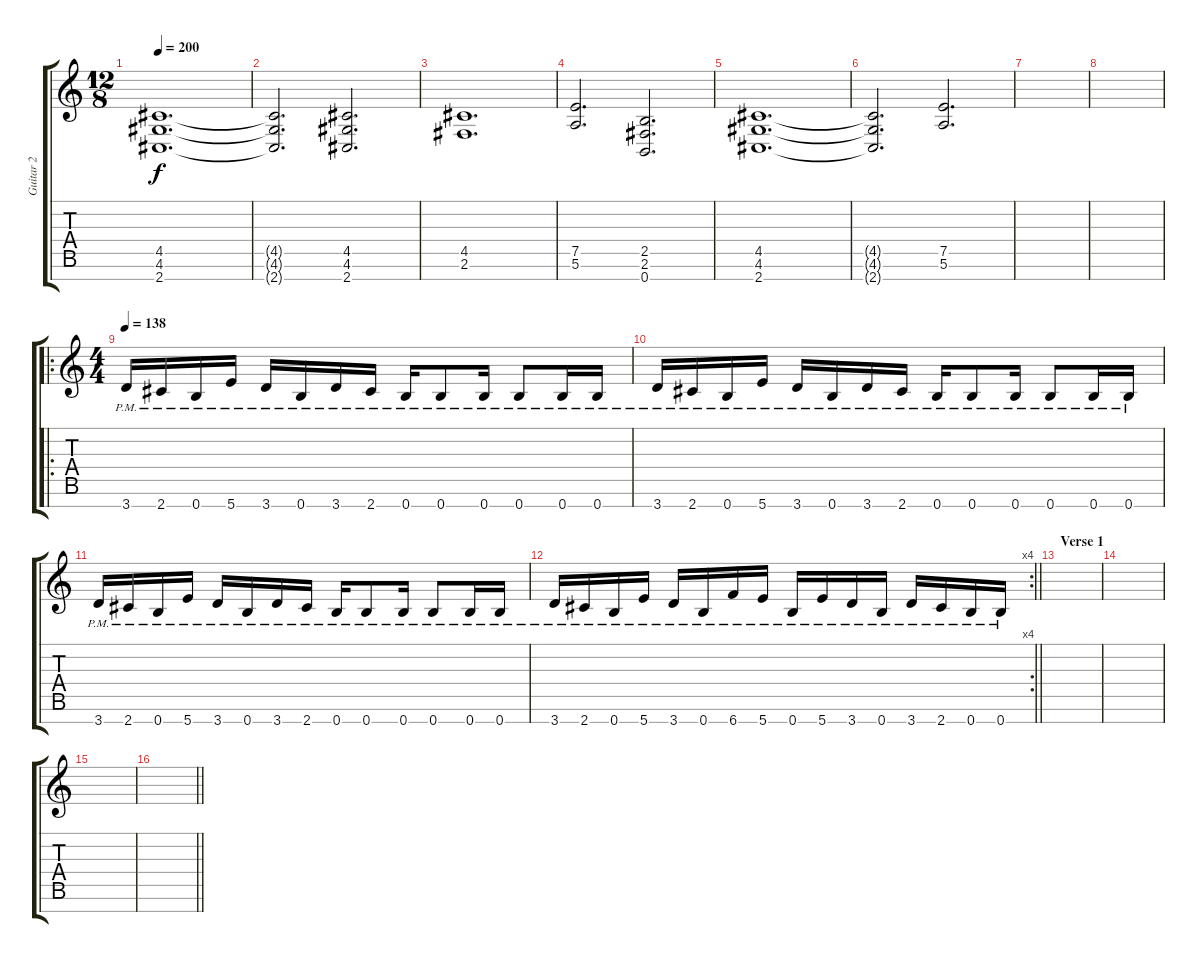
\track ("Guitar 2" "Guitar 2") {instrument distortionguitar}
\staff {score tabs}
\tuning (E4 B3 G3 D3 A2 E2 B1) {hide}
\ts (12 8)
\tempo 200
\clef g2
\ks c
(4.5 4.6 2.7).1{d dy f volume 16} |
(4.5{t} 4.6{t} 2.7{t}).2{d} (4.5 4.6 2.7).2{d} |
(4.5 2.6).1{d} |
(7.5 5.6).2{d} (2.5 2.6 0.7).2{d} |
(4.5 4.6 2.7).1{d} |
(4.5{t} 4.6{t} 2.7{t}).2{d} (7.5 5.6).2{d} |
|
|
\ro
\ts (4 4)
\tempo 138
3.7{pm}.16{ot 8vb volume 16} 2.7{pm}.16{ot 8vb} 0.7{pm}.16{ot 8vb} 5.7{pm}.16{ot 8vb} 3.7{pm}.16{ot 8vb} 0.7{pm}.16{ot 8vb} 3.7{pm}.16{ot 8vb} 2.7{pm}.16{ot 8vb} 0.7{pm}.16{ot 8vb} 0.7{pm}.8{ot 8vb} 0.7{pm}.16{ot 8vb} 0.7{pm}.8{ot 8vb} 0.7{pm}.16{ot 8vb} 0.7{pm}.16{ot 8vb} |
3.7{pm}.16{ot 8vb} 2.7{pm}.16{ot 8vb} 0.7{pm}.16{ot 8vb} 5.7{pm}.16{ot 8vb} 3.7{pm}.16{ot 8vb} 0.7{pm}.16{ot 8vb} 3.7{pm}.16{ot 8vb} 2.7{pm}.16{ot 8vb} 0.7{pm}.16{ot 8vb} 0.7{pm}.8{ot 8vb} 0.7{pm}.16{ot 8vb} 0.7{pm}.8{ot 8vb} 0.7{pm}.16{ot 8vb} 0.7{pm}.16{ot 8vb} |
3.7{pm}.16{ot 8vb} 2.7{pm}.16{ot 8vb} 0.7{pm}.16{ot 8vb} 5.7{pm}.16{ot 8vb} 3.7{pm}.16{ot 8vb} 0.7{pm}.16{ot 8vb} 3.7{pm}.16{ot 8vb} 2.7{pm}.16{ot 8vb} 0.7{pm}.16{ot 8vb} 0.7{pm}.8{ot 8vb} 0.7{pm}.16{ot 8vb} 0.7{pm}.8{ot 8vb} 0.7{pm}.16{ot 8vb} 0.7{pm}.16{ot 8vb} |
\rc 4
\barLineRight lightlight
3.7{pm}.16{ot 8vb} 2.7{pm}.16{ot 8vb} 0.7{pm}.16{ot 8vb} 5.7{pm}.16{ot 8vb} 3.7{pm}.16{ot 8vb} 0.7{pm}.16{ot 8vb} 6.7{pm}.16{ot 8vb} 5.7{pm}.16{ot 8vb} 0.7{pm}.16{ot 8vb} 5.7{pm}.16{ot 8vb} 3.7{pm}.16{ot 8vb} 0.7{pm}.16{ot 8vb} 3.7{pm}.16{ot 8vb} 2.7{pm}.16{ot 8vb} 0.7{pm}.16{ot 8vb} 0.7{pm}.16{ot 8vb} |
\section ("" "Verse 1")
|
|
|
\barLineRight lightlight
